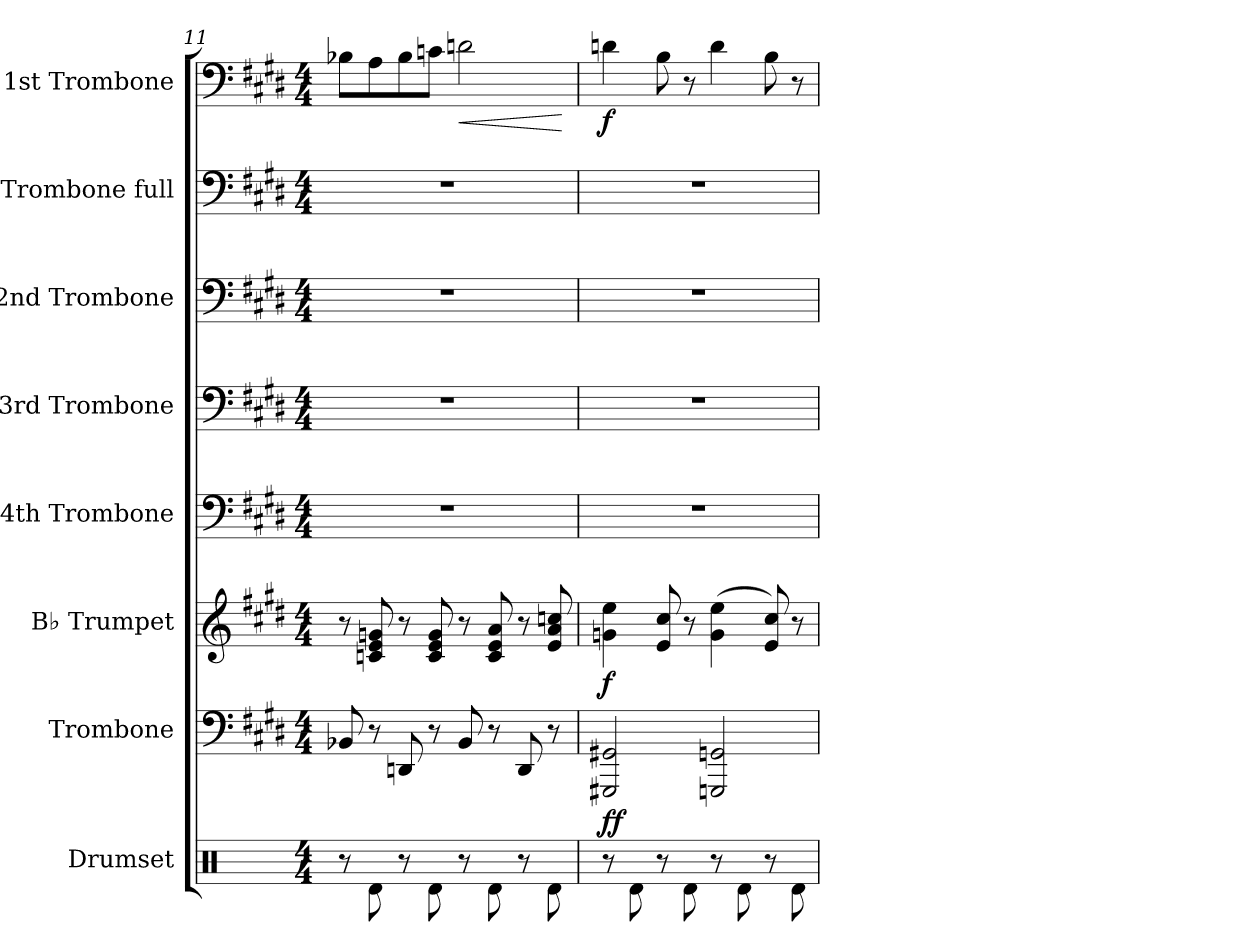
**kern	**kern	**dynam	**kern	**dynam	**kern	**kern	**kern	**kern	**kern	**dynam
*part8	*part7	*part7	*part6	*part6	*part5	*part4	*part3	*part2	*part1	*part1
*staff8	*staff7	*staff7	*staff6	*staff6	*staff5	*staff4	*staff3	*staff2	*staff1	*staff1
*I"Drumset	*I"Trombone	*	*I"B♭ Trumpet	*	*I"4th Trombone	*I"3rd Trombone	*I"2nd Trombone	*I"Trombone full	*I"1st Trombone	*
*I'Drs.	*I'Trb.	*	*I'B♭ Tpt.	*	*I'Trb.4	*I'Trb.3	*I'Trb.2	*I'Trb. F	*I'Trb.1	*
*clefX	*clefF4	*	*clefG2	*	*clefF4	*clefF4	*clefF4	*clefF4	*clefF4	*
*	*	*	*ITrd1c2	*	*	*	*	*	*	*
*k[]	*k[f#c#g#d#]	*	*k[f#c#]	*	*k[f#c#g#d#]	*k[f#c#g#d#]	*k[f#c#g#d#]	*k[f#c#g#d#]	*k[f#c#g#d#]	*
*M4/4	*M4/4	*	*M4/4	*	*M4/4	*M4/4	*M4/4	*M4/4	*M4/4	*
=11	=11	=11	=11	=11	=11	=11	=11	=11	=11	=11
8r	8BB-X/	.	8r	.	1r	1r	1r	1r	8B-X\L	.
8Rd\	8r	.	8B-X/ 8d/ 8fn/	.	.	.	.	.	8A\	.
8r	8DDn/	.	8r	.	.	.	.	.	8B-\	.
8Rd\	8r	.	8B-/ 8d/ 8f/	.	.	.	.	.	8cn\J	.
!	!	!	!	!	!	!	!	!	!	!LO:HP:b
8r	8BB-/	.	8r	.	.	.	.	.	2dn\	<
8Rd\	8r	.	8B-/ 8d/ 8g/	.	.	.	.	.	.	.
8r	8DD/	.	8r	.	.	.	.	.	.	.
8Rd\	8r	.	8d/ 8g/ 8b-X/	.	.	.	.	.	.	.
.	.	.	.	.	.	.	.	.	.	[
=12	=12	=12	=12	=12	=12	=12	=12	=12	=12	=12
!	!	!LO:DY:b	!	!LO:DY:b	!	!	!	!	!	!LO:DY:b
8r	2GGG#X/ 2GG#X/	ff	4fn\ 4dd\	f	1r	1r	1r	1r	4dn\	f
8Rd\	.	.	.	.	.	.	.	.	.	.
8r	.	.	8d/ 8b/	.	.	.	.	.	8B\	.
8Rd\	.	.	8r	.	.	.	.	.	8r	.
8r	2GGGn/ 2GGn/	.	(>4f\ 4dd\	.	.	.	.	.	4d\	.
8Rd\	.	.	.	.	.	.	.	.	.	.
8r	.	.	8d/ 8b/)	.	.	.	.	.	8B\	.
8Rd\	.	.	8r	.	.	.	.	.	8r	.
=	=	=	=	=	=	=	=	=	=	=
*-	*-	*-	*-	*-	*-	*-	*-	*-	*-	*-
